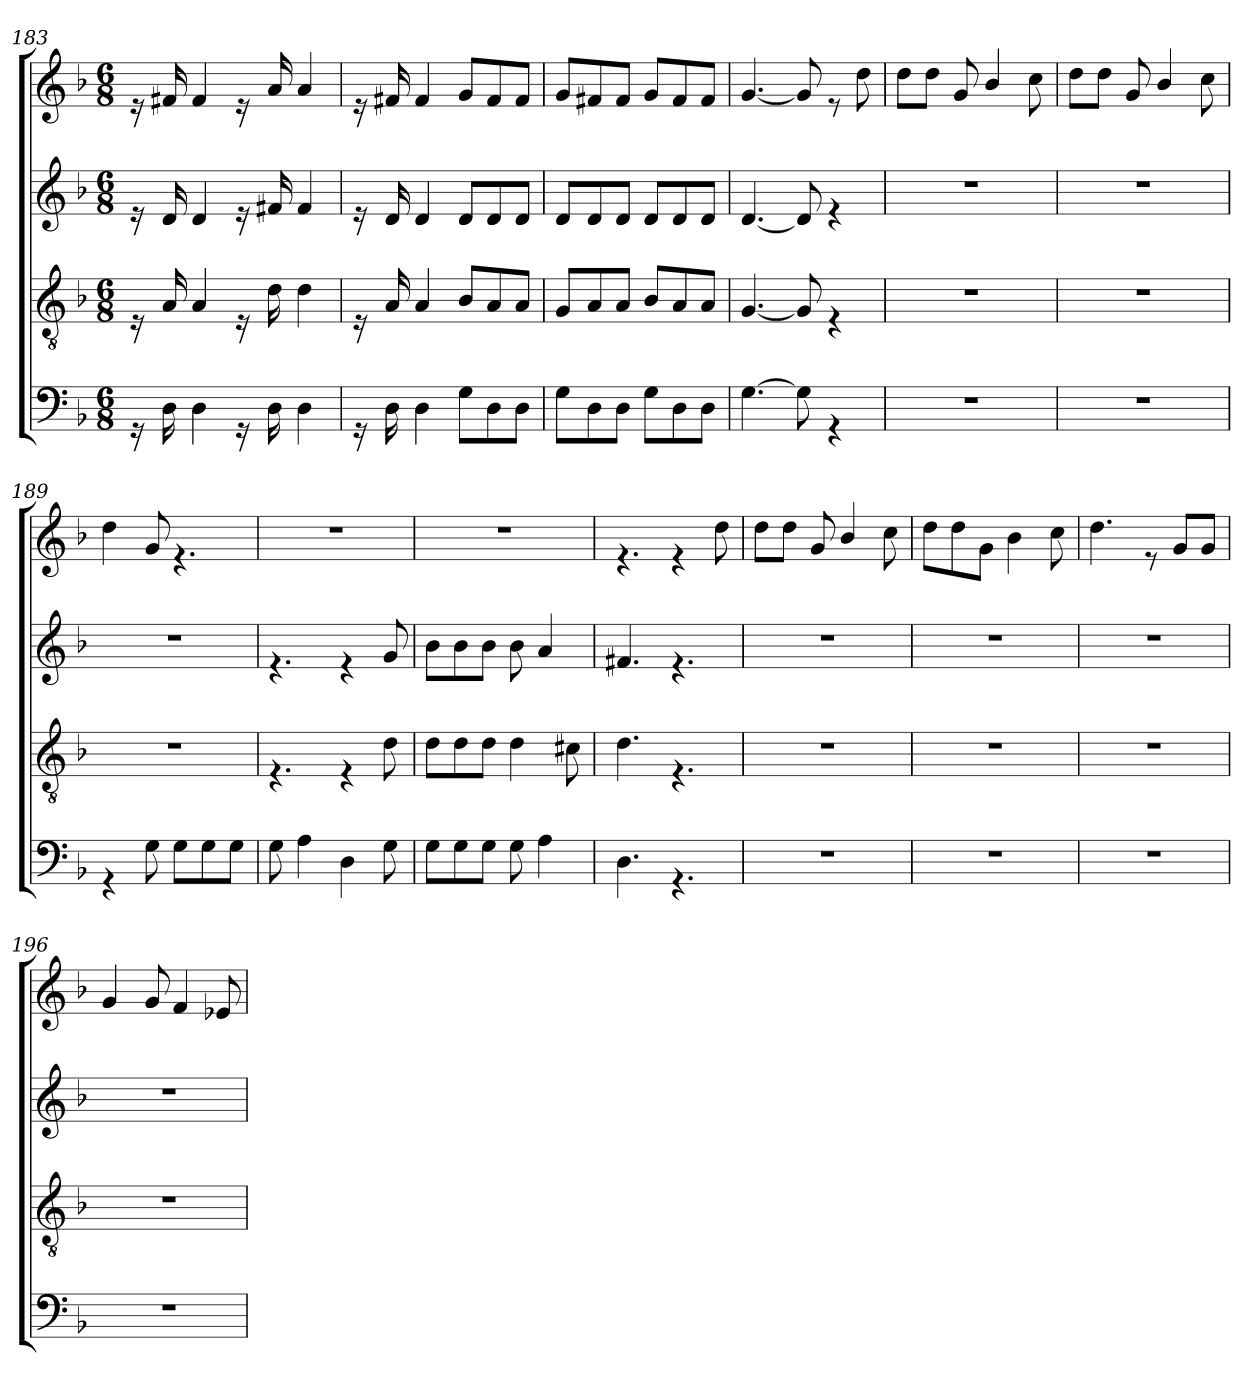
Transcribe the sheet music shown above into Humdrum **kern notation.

**kern	**kern	**kern	**kern
*part4	*part3	*part2	*part1
*staff4	*staff3	*staff2	*staff1
!!LO:LB:g=z
*clefF4	*clefGv2	*clefG2	*clefG2
*k[b-]	*k[b-]	*k[b-]	*k[b-]
*F:	*F:	*F:	*F:
*M6/8	*M6/8	*M6/8	*M6/8
=183	=183	=183	=183
16rFF	16rD	16rd	16rd
16D\	16A/	16d/	16f#X/
4D\	4A/	4d/	4f#/
16rFF	16rD	16rd	16rd
16D\	16d\	16f#X/	16a/
4D\	4d\	4f#/	4a/
=184	=184	=184	=184
16rFF	16rD	16rd	16rd
16D\	16A/	16d/	16f#X/
4D\	4A/	4d/	4f#/
8G\L	8B-/L	8d/L	8g/L
8D\	8A/	8d/	8f#/
8D\J	8A/J	8d/J	8f#/J
=185	=185	=185	=185
8G\L	8G/L	8d/L	8g/L
8D\	8A/	8d/	8f#X/
8D\J	8A/J	8d/J	8f#/J
8G\L	8B-/L	8d/L	8g/L
8D\	8A/	8d/	8f#/
8D\J	8A/J	8d/J	8f#/J
=186	=186	=186	=186
[>4.G\	[<4.G/	[<4.d/	[<4.g/
8G\]	8G/]	8d/]	8g/]
4rGG	4rE	4re	8re
.	.	.	8dd\
=187	=187	=187	=187
*	*	*	*^
2.r	2.r	2.r	8dd\L	4ryy
.	.	.	8dd\J	.
.	.	.	8ryy	8g/
.	.	.	4b-/	4ryy
.	.	.	8ryy	8cc\
!!LO:LB:g=z	!!
=188	=188	=188	=188	=188
2.r	2.r	2.r	8dd\L	4ryy
.	.	.	8dd\J	.
.	.	.	8ryy	8g/
.	.	.	4b-/	4ryy
.	.	.	8ryy	8cc\
*	*	*	*v	*v
=189	=189	=189	=189
4rGG	2.r	2.r	4dd\
8G\	.	.	8g/
8G\L	.	.	4.re
8G\	.	.	.
8G\J	.	.	.
=190	=190	=190	=190
8G\	4.rE	4.re	2.r
4A\	.	.	.
4D\	4rE	4re	.
8G\	8d\	8g/	.
=191	=191	=191	=191
8G\L	8d\L	8b-\L	2.r
8G\	8d\	8b-\	.
8G\J	8d\J	8b-\J	.
8G\	4d\	8b-\	.
4A\	.	4a/	.
.	8c#X\	.	.
=192	=192	=192	=192
4.D\	4.d\	4.f#X/	4.re
4.rGG	4.rE	4.re	4re
.	.	.	8dd\
=193	=193	=193	=193
*	*	*	*^
2.r	2.r	2.r	8dd\L	4ryy
.	.	.	8dd\J	.
.	.	.	8ryy	8g/
.	.	.	4b-/	4ryy
.	.	.	8ryy	8cc\
*	*	*	*v	*v
!!LO:LB:g=z
=194	=194	=194	=194
2.r	2.r	2.r	8dd\L
.	.	.	8dd\
.	.	.	8g\J
.	.	.	4b-\
.	.	.	8cc\
=195	=195	=195	=195
2.r	2.r	2.r	4.dd\
.	.	.	8re
.	.	.	8g/L
.	.	.	8g/J
=196	=196	=196	=196
2.r	2.r	2.r	4g/
.	.	.	8g/
.	.	.	4f/
.	.	.	8e-X/
=	=	=	=
*-	*-	*-	*-
